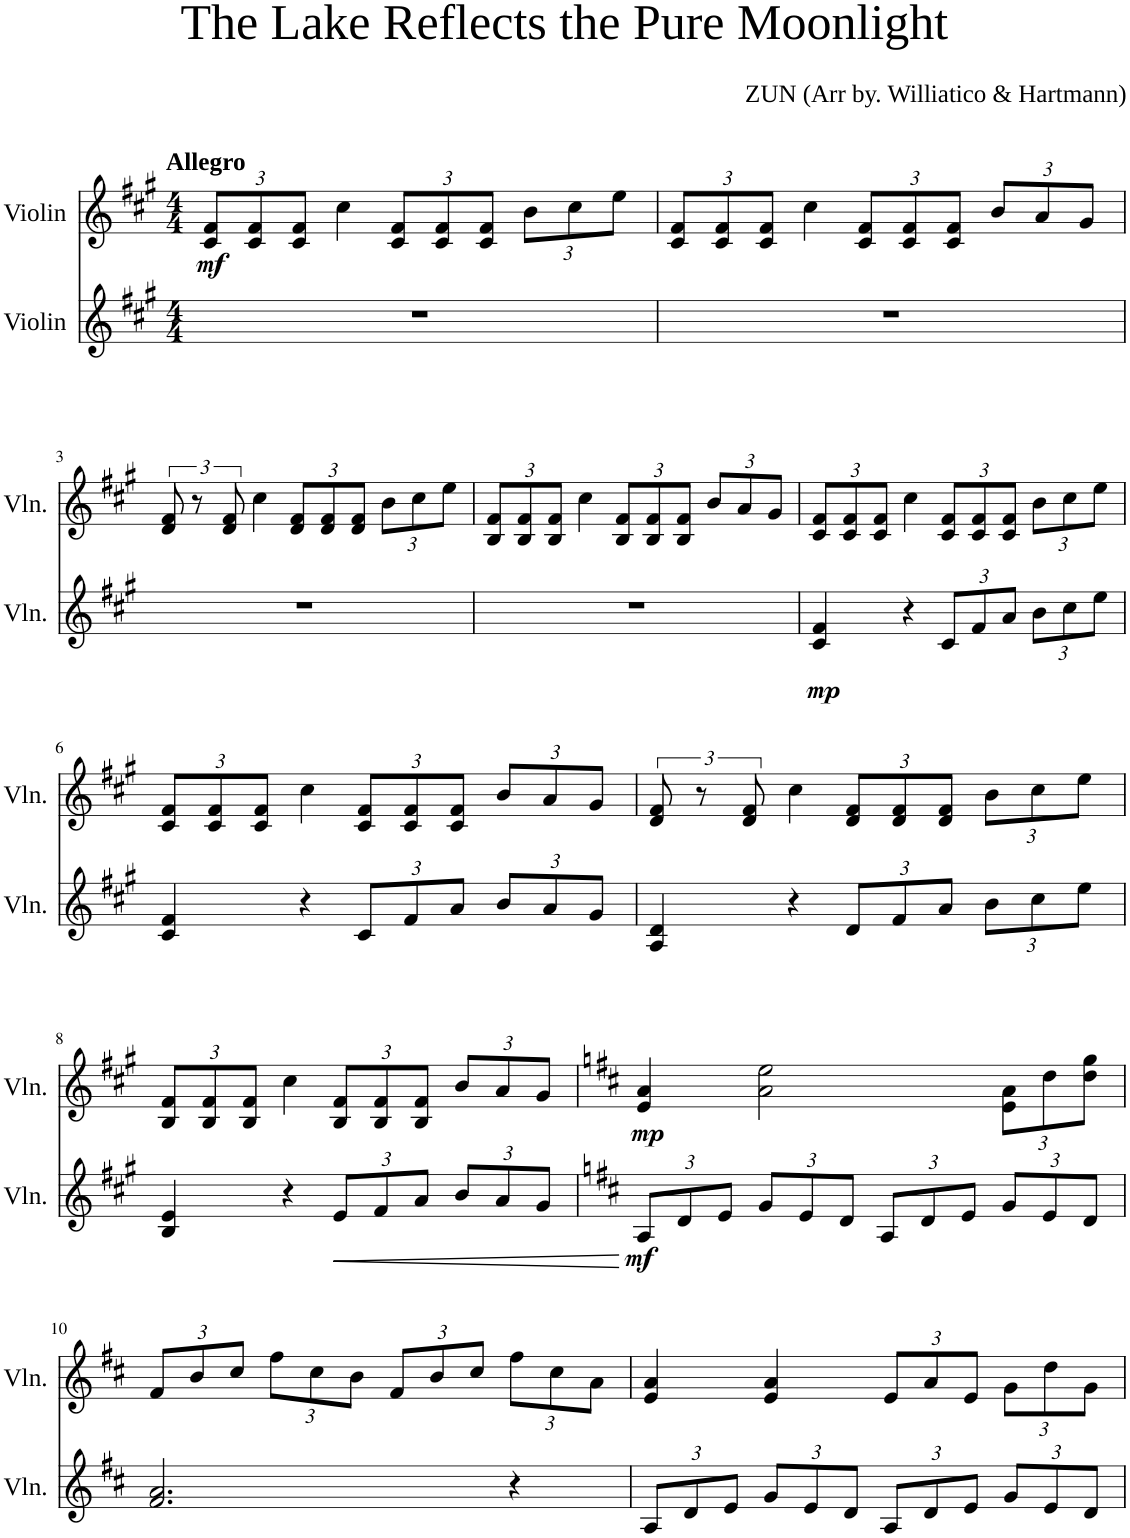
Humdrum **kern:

**kern	**dynam	**kern	**dynam
*part2	*part2	*part1	*part1
*staff2	*staff2	*staff1	*staff1
*I"Violin	*	*I"Violin	*
*I'Vln.	*	*I'Vln.	*
*clefG2	*	*clefG2	*
*k[f#c#g#]	*	*k[f#c#g#]	*
*M4/4	*	*M4/4	*
*	*	*Xbrackettup	*
=1	=1	=1	=1
!	!	!LO:TX:a:B:t=Allegro	!
!	!	!	!LO:DY:b
1r	.	12c#/ 12f#/L	mf
.	.	12c#/ 12f#/	.
.	.	12c#/ 12f#/J	.
.	.	4cc#\	.
.	.	12c#/ 12f#/L	.
.	.	12c#/ 12f#/	.
.	.	12c#/ 12f#/J	.
.	.	12b\L	.
.	.	12cc#\	.
.	.	12ee\J	.
=2	=2	=2	=2
1r	.	12c#/ 12f#/L	.
.	.	12c#/ 12f#/	.
.	.	12c#/ 12f#/J	.
.	.	4cc#\	.
.	.	12c#/ 12f#/L	.
.	.	12c#/ 12f#/	.
.	.	12c#/ 12f#/J	.
.	.	12b/L	.
.	.	12a/	.
.	.	12g#/J	.
!!LO:LB:g=z
=3	=3	=3	=3
*	*	*brackettup	*
1r	.	12d/ 12f#/	.
.	.	12r	.
.	.	12d/ 12f#/	.
.	.	4cc#\	.
*	*	*Xbrackettup	*
.	.	12d/ 12f#/L	.
.	.	12d/ 12f#/	.
.	.	12d/ 12f#/J	.
.	.	12b\L	.
.	.	12cc#\	.
.	.	12ee\J	.
=4	=4	=4	=4
1r	.	12B/ 12f#/L	.
.	.	12B/ 12f#/	.
.	.	12B/ 12f#/J	.
.	.	4cc#\	.
.	.	12B/ 12f#/L	.
.	.	12B/ 12f#/	.
.	.	12B/ 12f#/J	.
.	.	12b/L	.
.	.	12a/	.
.	.	12g#/J	.
=5	=5	=5	=5
!	!LO:DY:b	!	!
4c#/ 4f#/	mp	12c#/ 12f#/L	.
.	.	12c#/ 12f#/	.
.	.	12c#/ 12f#/J	.
4r	.	4cc#\	.
*Xbrackettup	*	*	*
12c#/L	.	12c#/ 12f#/L	.
12f#/	.	12c#/ 12f#/	.
12a/J	.	12c#/ 12f#/J	.
12b\L	.	12b\L	.
12cc#\	.	12cc#\	.
12ee\J	.	12ee\J	.
!!LO:LB:g=z
=6	=6	=6	=6
4c#/ 4f#/	.	12c#/ 12f#/L	.
.	.	12c#/ 12f#/	.
.	.	12c#/ 12f#/J	.
4r	.	4cc#\	.
12c#/L	.	12c#/ 12f#/L	.
12f#/	.	12c#/ 12f#/	.
12a/J	.	12c#/ 12f#/J	.
12b/L	.	12b/L	.
12a/	.	12a/	.
12g#/J	.	12g#/J	.
=7	=7	=7	=7
*	*	*brackettup	*
4A/ 4d/	.	12d/ 12f#/	.
.	.	12r	.
.	.	12d/ 12f#/	.
4r	.	4cc#\	.
*	*	*Xbrackettup	*
12d/L	.	12d/ 12f#/L	.
12f#/	.	12d/ 12f#/	.
12a/J	.	12d/ 12f#/J	.
12b\L	.	12b\L	.
12cc#\	.	12cc#\	.
12ee\J	.	12ee\J	.
!!LO:LB:g=z
=8	=8	=8	=8
4B/ 4e/	.	12B/ 12f#/L	.
.	.	12B/ 12f#/	.
.	.	12B/ 12f#/J	.
4r	.	4cc#\	.
!	!LO:HP:b	!	!
12e/L	<	12B/ 12f#/L	.
12f#/	.	12B/ 12f#/	.
12a/J	.	12B/ 12f#/J	.
12b/L	.	12b/L	.
12a/	.	12a/	.
12g#/J	.	12g#/J	.
.	[	.	.
=9	=9	=9	=9
*k[f#c#]	*	*k[f#c#]	*
!	!LO:DY:b	!	!LO:DY:b
12A/L	mf	4e/ 4a/	mp
12d/	.	.	.
12e/J	.	.	.
12g/L	.	2a\ 2ee\	.
12e/	.	.	.
12d/J	.	.	.
12A/L	.	.	.
12d/	.	.	.
12e/J	.	.	.
12g/L	.	12e\ 12a\L	.
12e/	.	12dd\	.
12d/J	.	12dd\ 12gg\J	.
!!LO:LB:g=z
=10	=10	=10	=10
2.f#/ 2.a/	.	12f#/L	.
.	.	12b/	.
.	.	12cc#/J	.
.	.	12ff#\L	.
.	.	12cc#\	.
.	.	12b\J	.
.	.	12f#/L	.
.	.	12b/	.
.	.	12cc#/J	.
4r	.	12ff#\L	.
.	.	12cc#\	.
.	.	12a\J	.
=11	=11	=11	=11
12A/L	.	4e/ 4a/	.
12d/	.	.	.
12e/J	.	.	.
12g/L	.	4e/ 4a/	.
12e/	.	.	.
12d/J	.	.	.
12A/L	.	12e/L	.
12d/	.	12a/	.
12e/J	.	12e/J	.
12g/L	.	12g\L	.
12e/	.	12dd\	.
12d/J	.	12g\J	.
=	=	=	=
*-	*-	*-	*-
